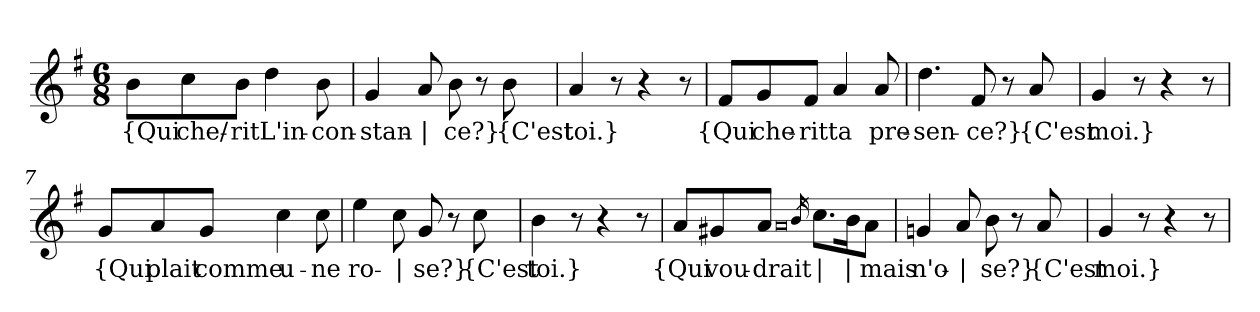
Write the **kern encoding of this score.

**kern	**text
*part1	*part1
*staff1	*staff1
*clefG2	*
*k[f#]	*
*M6/8	*
=1	=1
!	!LO:LY:b
8b\L	{Qui
!	!LO:LY:b
8cc\	che/-
!	!LO:LY:b
8b\J	-rit
!	!LO:LY:b
4dd\	L'in-
!	!LO:LY:b
8b\	-con-
=2	=2
!	!LO:LY:b
4g/	-stan-
!	!LO:LY:b
8a/	|
!	!LO:LY:b
8b\	-ce?}
8r	.
!	!LO:LY:b
8b\	{C'est
=3	=3
!	!LO:LY:b
4a/	toi.}
8r	.
4r	.
8r	.
=4	=4
!	!LO:LY:b
8f#/L	{Qui
!	!LO:LY:b
8g/	che-
!	!LO:LY:b
8f#/J	-rit
!	!LO:LY:b
4a/	ta
!	!LO:LY:b
8a/	pre-
=5	=5
!	!LO:LY:b
4.dd\	-sen-
!	!LO:LY:b
8f#/	-ce?}
8r	.
!	!LO:LY:b
8a/	{C'est
!!LO:LB:g=z
=6	=6
!	!LO:LY:b
4g/	moi.}
8r	.
4r	.
8r	.
=7	=7
!	!LO:LY:b
8g/L	{Qui
!	!LO:LY:b
8a/	plait
!	!LO:LY:b
8g/J	comme
!	!LO:LY:b
4cc\	u-
!	!LO:LY:b
8cc\	-ne
=8	=8
!	!LO:LY:b
4ee\	ro-
!	!LO:LY:b
8cc\	|
!	!LO:LY:b
8g/	-se?}
8r	.
!	!LO:LY:b
8cc\	{C'est
=9	=9
!	!LO:LY:b
4b\	toi.}
8r	.
4r	.
8r	.
=10	=10
!	!LO:LY:b
8a/L	{Qui
!	!LO:LY:b
8g#X/	vou-
!	!LO:LY:b
8a/J	-drait
0qa	.
16qb/	.
!	!LO:LY:b
8.cc\L	|
!	!LO:LY:b
16b\K	|
!	!LO:LY:b
8a\J	mais
!!LO:LB:g=z
=11	=11
!	!LO:LY:b
4gn/	n'o-
!	!LO:LY:b
8a/	|
!	!LO:LY:b
8b\	-se?}
8r	.
!	!LO:LY:b
8a/	{C'est
=12	=12
!	!LO:LY:b
4g/	moi.}
8r	.
4r	.
8r	.
=	=
*-	*-
